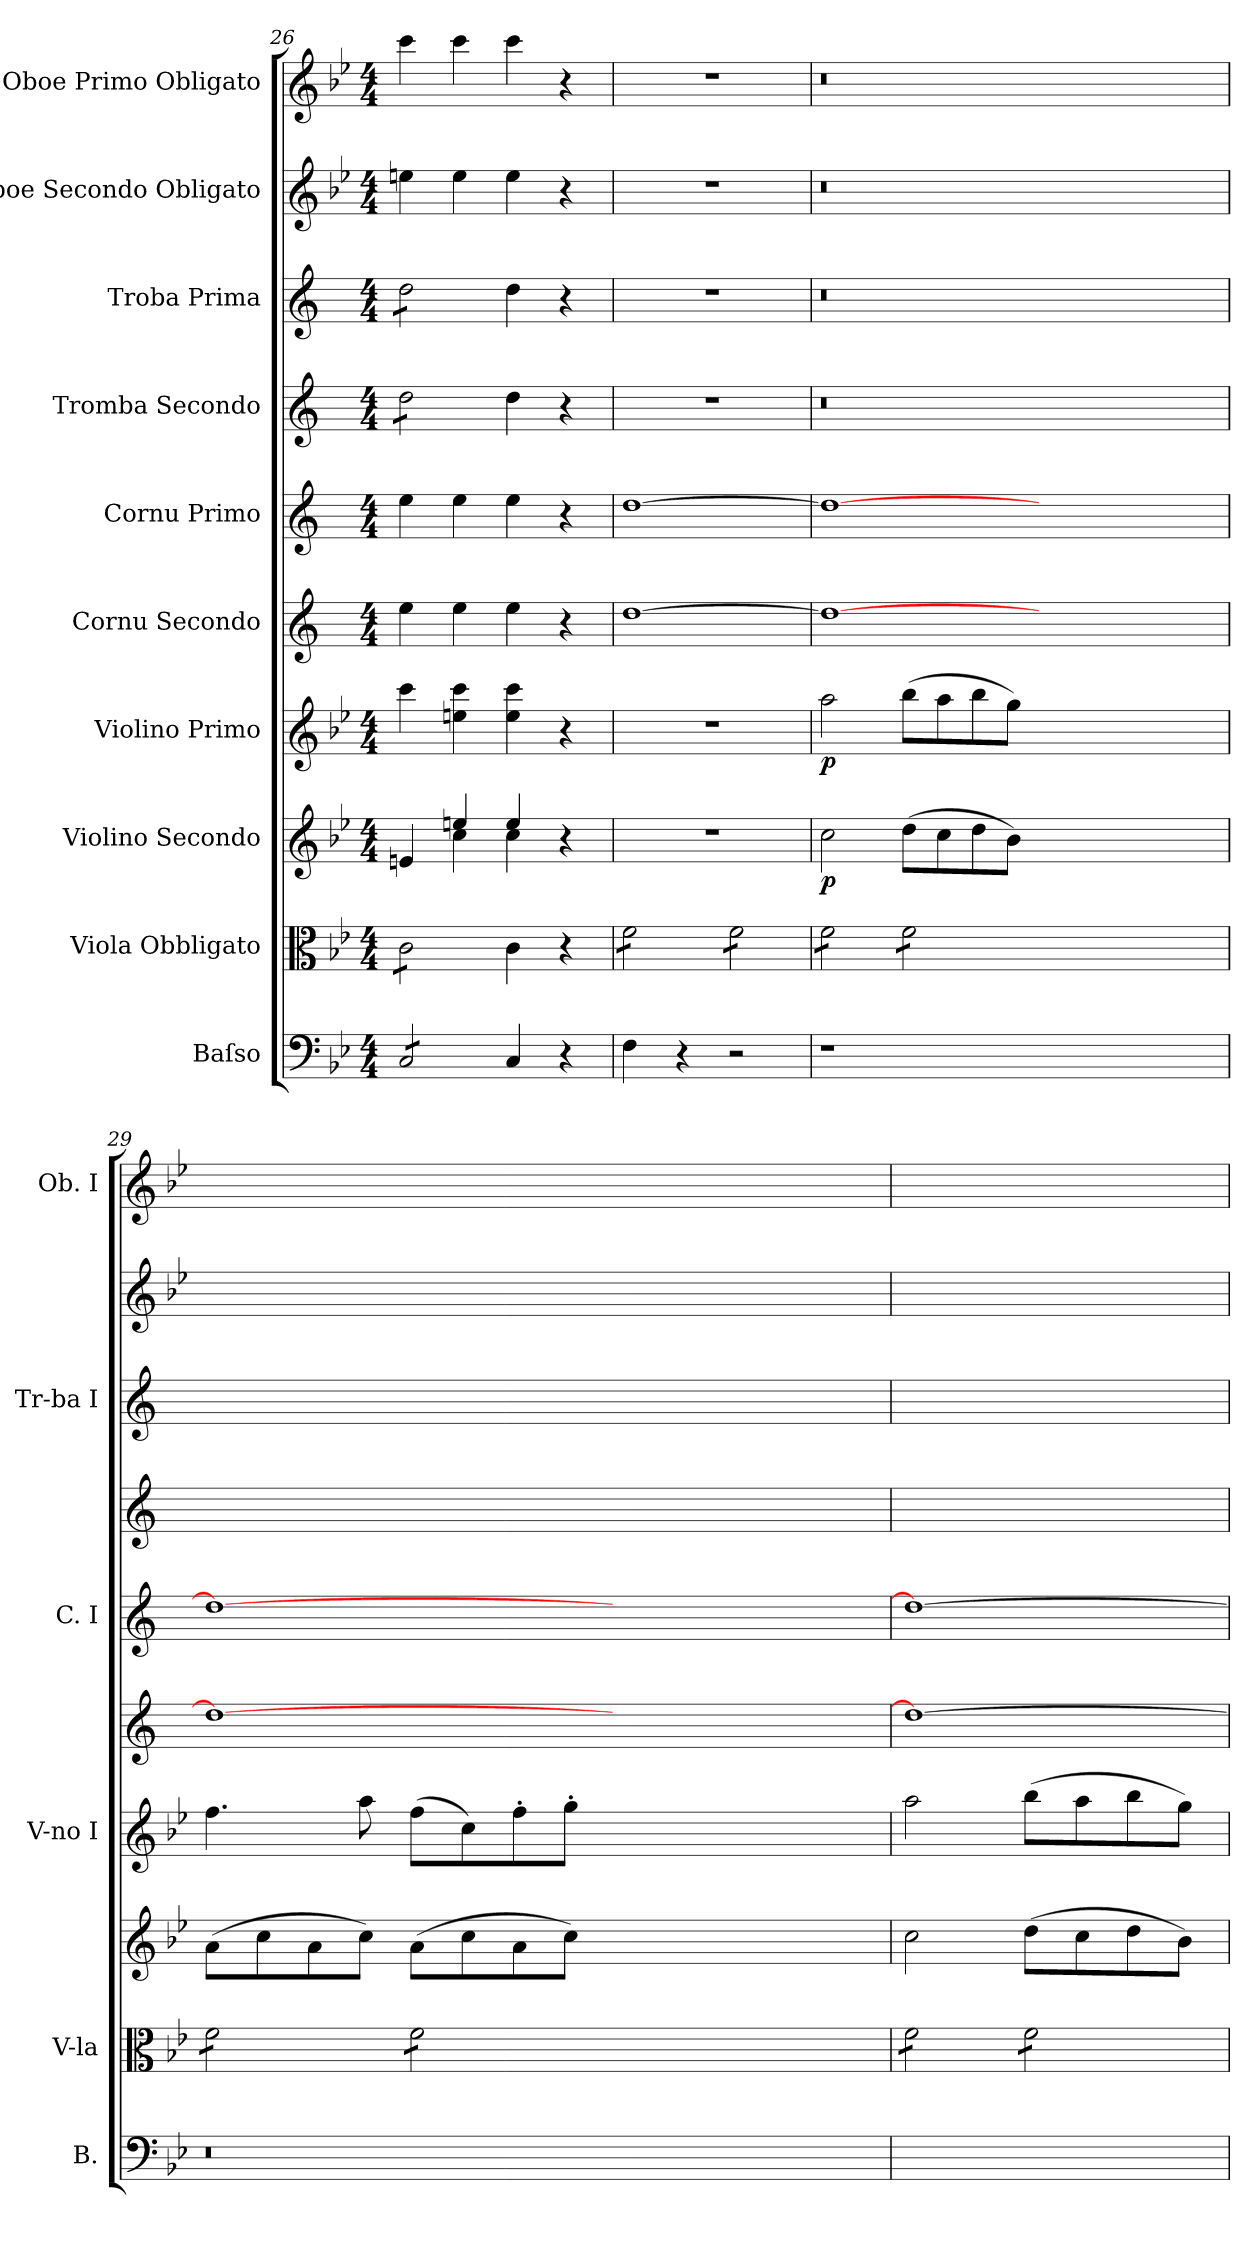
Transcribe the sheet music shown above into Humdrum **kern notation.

**kern	**kern	**kern	**dynam	**kern	**dynam	**kern	**kern	**kern	**kern	**kern	**kern
*part10	*part9	*part8	*part8	*part7	*part7	*part6	*part5	*part4	*part3	*part2	*part1
*staff10	*staff9	*staff8	*staff8	*staff7	*staff7	*staff6	*staff5	*staff4	*staff3	*staff2	*staff1
*I"Baſso	*I"Viola Obbligato	*I"Violino Secondo	*	*I"Violino Primo	*	*I"Cornu Secondo	*I"Cornu Primo	*I"Tromba Secondo	*I"Troba Prima	*I"Oboe Secondo Obligato	*I"Oboe Primo Obligato
*I'B.	*I'V-la	*	*	*I'V-no I	*	*	*I'C. I	*	*I'Tr-ba I	*	*I'Ob. I
*clefF4	*clefC3	*clefG2	*	*clefG2	*	*clefG2	*clefG2	*clefG2	*clefG2	*clefG2	*clefG2
*	*	*	*	*	*	*ITrd5c9	*ITrd5c9	*ITrd1c2	*ITrd1c2	*	*
*k[b-e-]	*k[b-e-]	*k[b-e-]	*	*k[b-e-]	*	*k[b-e-a-]	*k[b-e-a-]	*k[b-e-]	*k[b-e-]	*k[b-e-]	*k[b-e-]
*M4/4	*M4/4	*M4/4	*	*M4/4	*	*M4/4	*M4/4	*M4/4	*M4/4	*M4/4	*M4/4
=26	=26	=26	=26	=26	=26	=26	=26	=26	=26	=26	=26
*	*	*^	*	*	*	*	*	*	*	*	*
*tremolo	*	*	*	*	*	*	*	*	*	*	*	*
*	*tremolo	*	*	*	*	*	*	*	*	*	*	*
*	*	*	*	*	*	*	*	*	*tremolo	*	*	*
*	*	*	*	*	*	*	*	*	*	*tremolo	*	*
8C/L	8c\L	4en/	4ryy	.	4ccc\	.	4g\	4g\	8cc\L	8cc\L	4een\	4ccc\
8C/	8c\	.	.	.	.	.	.	.	8cc\	8cc\	.	.
8C/	8c\	4een/	4cc\	.	4een\ 4ccc\	.	4g\	4g\	8cc\	8cc\	4ee\	4ccc\
8C/J	8c\J	.	.	.	.	.	.	.	8cc\J	8cc\J	.	.
*	*	*	*	*	*	*	*	*	*	*Xtremolo	*	*
*	*	*	*	*	*	*	*	*	*Xtremolo	*	*	*
*	*Xtremolo	*	*	*	*	*	*	*	*	*	*	*
*Xtremolo	*	*	*	*	*	*	*	*	*	*	*	*
4C/	4c\	4ee/	4cc\	.	4ee\ 4ccc\	.	4g\	4g\	4cc\	4cc\	4ee\	4ccc\
4r	4r	4r	4ryy	.	4r	.	4r	4r	4r	4r	4r	4r
*	*	*v	*v	*	*	*	*	*	*	*	*	*
=27	=27	=27	=27	=27	=27	=27	=27	=27	=27	=27	=27
*	*tremolo	*	*	*	*	*	*	*	*	*	*
4F\	8f\L	1r	.	1r	.	[1f	[1f	1r	1r	1r	1r
.	8f\	.	.	.	.	.	.	.	.	.	.
4r	8f\	.	.	.	.	.	.	.	.	.	.
.	8f\J	.	.	.	.	.	.	.	.	.	.
2r	8f\L	.	.	.	.	.	.	.	.	.	.
.	8f\	.	.	.	.	.	.	.	.	.	.
.	8f\	.	.	.	.	.	.	.	.	.	.
.	8f\J	.	.	.	.	.	.	.	.	.	.
=28	=28	=28	=28	=28	=28	=28	=28	=28	=28	=28	=28
1r	8f\L	2cc\	p	2aa\	p	1f_	1f_	0.r	0.r	0.r	0.r
.	8f\	.	.	.	.	.	.	.	.	.	.
.	8f\	.	.	.	.	.	.	.	.	.	.
.	8f\J	.	.	.	.	.	.	.	.	.	.
.	8f\L	(8dd\L	.	(8bb-\L	.	.	.	.	.	.	.
.	8f\	8cc\	.	8aa\	.	.	.	.	.	.	.
.	8f\	8dd\	.	8bb-\	.	.	.	.	.	.	.
.	8f\J	8b-\J)	.	8gg\J)	.	.	.	.	.	.	.
0ryy	0ryy	0ryy	.	0ryy	.	0ryy	0ryy	.	.	.	.
=29	=29	=29	=29	=29	=29	=29	=29	=29	=29	=29	=29
0.r	8f\L	(8a\L	.	4.ff\	.	1f_	1f_	0.ryy	0.ryy	0.ryy	0.ryy
.	8f\	8cc\	.	.	.	.	.	.	.	.	.
.	8f\	8a\	.	.	.	.	.	.	.	.	.
.	8f\J	8cc\J)	.	8aa\	.	.	.	.	.	.	.
.	8f\L	(8a\L	.	(8ff\L	.	.	.	.	.	.	.
.	8f\	8cc\	.	8cc\)	.	.	.	.	.	.	.
.	8f\	8a\	.	8ff'\	.	.	.	.	.	.	.
.	8f\J	8cc\J)	.	8gg'\J	.	.	.	.	.	.	.
.	0ryy	0ryy	.	0ryy	.	0ryy	0ryy	.	.	.	.
=30	=30	=30	=30	=30	=30	=30	=30	=30	=30	=30	=30
1ryy	8f\L	2cc\	.	2aa\	.	1f_	1f_	1ryy	1ryy	1ryy	1ryy
.	8f\	.	.	.	.	.	.	.	.	.	.
.	8f\	.	.	.	.	.	.	.	.	.	.
.	8f\J	.	.	.	.	.	.	.	.	.	.
.	8f\L	(8dd\L	.	(8bb-\L	.	.	.	.	.	.	.
.	8f\	8cc\	.	8aa\	.	.	.	.	.	.	.
.	8f\	8dd\	.	8bb-\	.	.	.	.	.	.	.
.	8f\J	8b-\J)	.	8gg\J)	.	.	.	.	.	.	.
*	*Xtremolo	*	*	*	*	*	*	*	*	*	*
=	=	=	=	=	=	=	=	=	=	=	=
*-	*-	*-	*-	*-	*-	*-	*-	*-	*-	*-	*-
